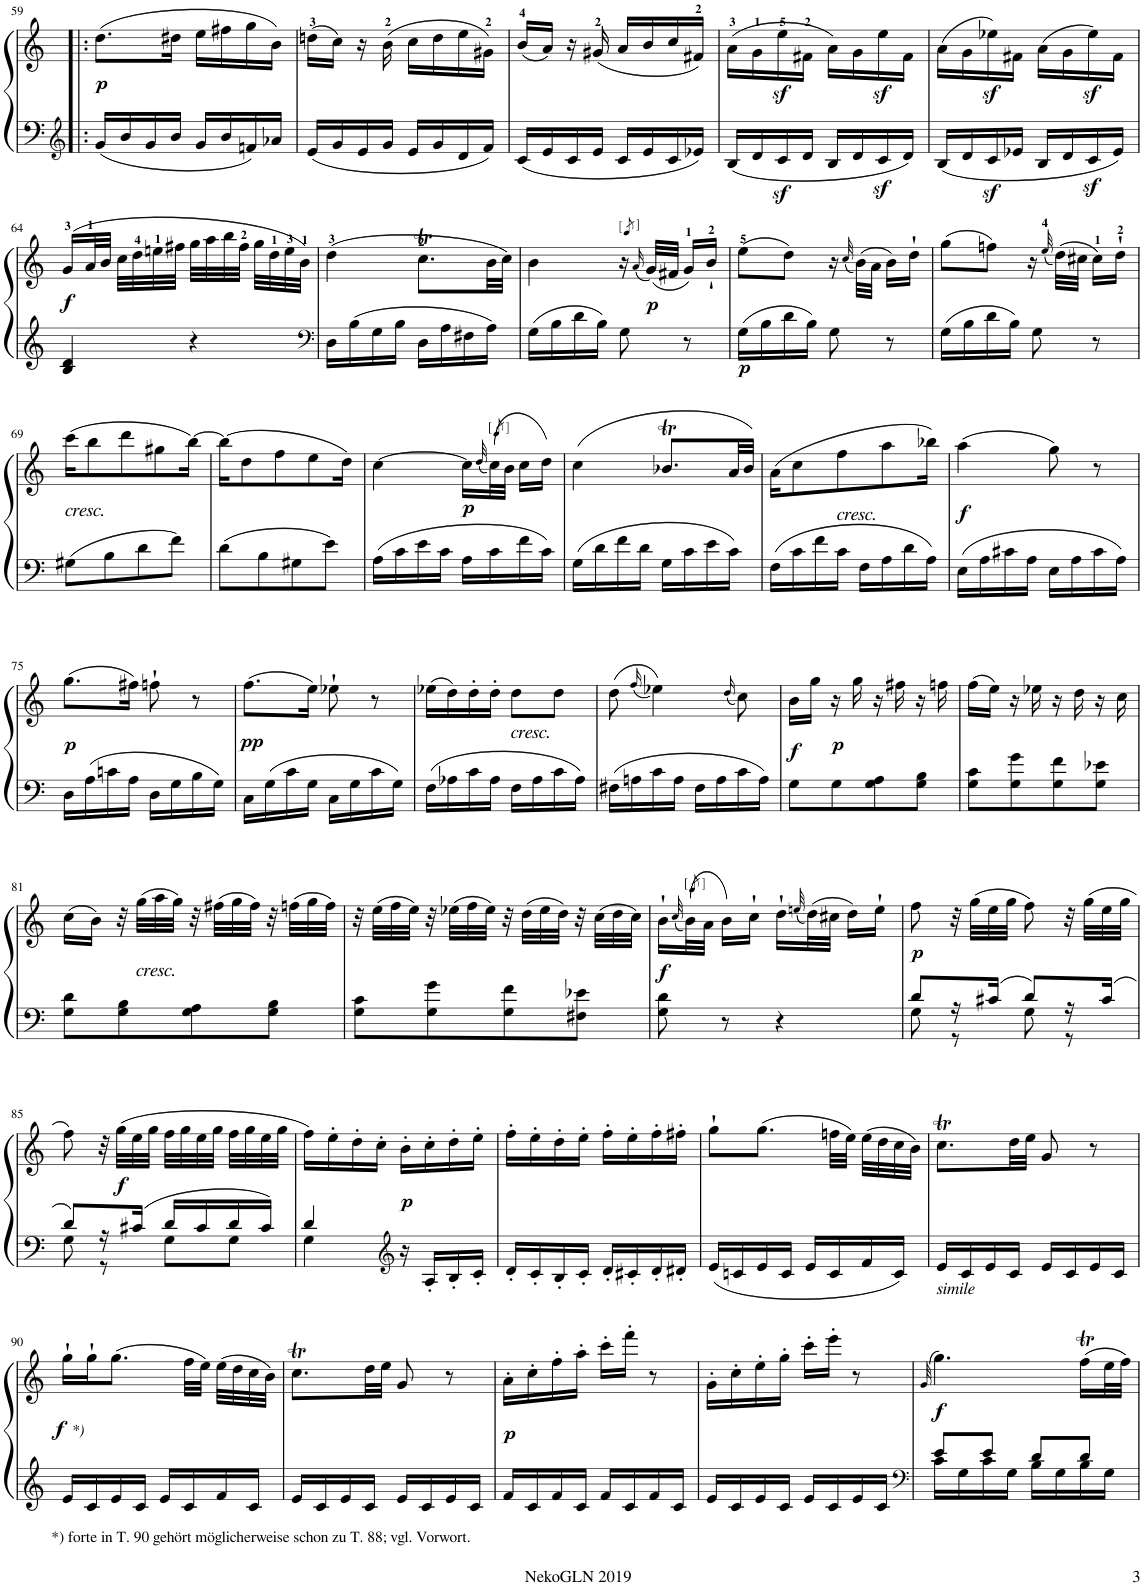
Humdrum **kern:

**kern	**kern	**dynam
*part1	*part1	*part1
*staff2	*staff1	*staff1/2
*I"Piano	*	*
*I'Pno.	*	*
!!LO:PB:g=z
*clefG2	*clefG2	*
*k[]	*k[]	*
*M2/4	*M2/4	*
=59!|:	=59!|:	=59!|:
!	!	!LO:DY:b
16g/LL	(8.dd\L	p
16b/	.	.
16g/	.	.
16b/JJ	16dd#X\Jk	.
16g/LL	16ee\LL	.
16b/	16ff#X\	.
16fn/	16gg\	.
16a-X/JJ	16b\JJ)	.
=60	=60	=60
16e/LL	(16ddn\LL	.
16g/	16cc\JJ)	.
16e/	16r	.
16g/JJ	(16b\	.
16e/LL	16cc\LL	.
16g/	16dd\	.
16d/	16ee\	.
16f/JJ	16g#X\JJ)	.
=61	=61	=61
16c/LL	(16b/LL	.
16e/	16a/JJ)	.
16c/	16r	.
16e/JJ	(16g#X/	.
16c/LL	16a/LL	.
16e/	16b/	.
16c/	16cc/	.
16e-X/JJ	16f#X/JJ)	.
=62	=62	=62
16B/LL	(16a\LL	.
16d/	16g\	.
16cz>/	16ee\	.
16d/JJ	16f#X\JJ	.
16B/LL	16a\LL)	.
16d/	16g\	.
16cz>/	16ee\	.
16d/JJ	16f#\JJ	.
=63	=63	=63
16B/LL	(16a\LL	.
16d/	16g\	.
16cz>/	16ee-X\)	.
16e-X/JJ	16f#X\JJ	.
16B/LL	(16a\LL	.
16d/	16g\	.
16cz>/	16ee-\)	.
16e-/JJ	16f#\JJ	.
!!LO:LB:g=z
=64	=64	=64
!	!	!LO:DY:b
4B/ 4d/	(16g/LL	f
.	32a/L	.
.	32b/JJJ	.
.	32cc\LLL	.
.	32dd\	.
.	32een\	.
.	32ff#X\JJJ	.
4r	32gg\LLL	.
.	32aa\	.
.	32bb\	.
.	32ff#\JJJ	.
.	32gg\LLL	.
.	32dd\	.
.	32ee\	.
.	32b\JJJ)	.
=65	=65	=65
*clefF4	*	*
16D\LL	(4dd\	.
16B\	.	.
16G\	.	.
16B\JJ	.	.
16D\LL	8.ccT\L	.
16A\	.	.
16F#X\	.	.
16A\JJ	32b\LL	.
.	32cc\JJJ)	.
=66	=66	=66
16G\LL	4b\	.
16B\	.	.
16d\	.	.
16B\JJ	.	.
8G\	16r	.
.	(16qa/	.
!	!	!LO:DY:b
.	(32g/LLL)	p
.	32f#X/JJJ	.
8r	16g/LL)	.
.	16b`/JJ	.
=67	=67	=67
!	!	!LO:DY:b=2
16G\LL	(8ee\L	p
16B\	.	.
16d\	8dd\J)	.
16B\JJ	.	.
8G\	16r	.
.	(32qcc/	.
.	(32b\LLL)	.
.	32a\JJJ	.
8r	16b\LL)	.
.	16dd`\JJ	.
=68	=68	=68
16G\LL	(8gg\L	.
16B\	.	.
16d\	8ffn\J)	.
16B\JJ	.	.
8G\	16r	.
.	(32qee/	.
.	(32dd\LLL)	.
.	32cc#X\JJJ	.
8r	16cc#\LL)	.
.	16dd`\JJ	.
!!LO:LB:g=z
=69	=69	=69
!	!LO:TX:b:i:t=cresc.	!
8G#X\L	(16ccc\KL	.
.	8bb\	.
8B\	.	.
.	8ddd\	.
8d\	.	.
.	8gg#X\	.
8f\J	.	.
.	[16bb\Jk)	.
=70	=70	=70
8d\L	(16bb\KL]	.
.	8dd\	.
8B\	.	.
.	8ff\	.
8G#X\	.	.
.	8ee\	.
8e\J	.	.
.	16dd\Jk)	.
=71	=71	=71
16A\LL	[4cc\	.
16c\	.	.
16e\	.	.
16c\JJ	.	.
!	!	!LO:DY:b
16A\LL	16cc\LL]	p
.	(32qdd/	.
16c\	(32cc\L)	.
.	32b\JJJ	.
16f\	16cc\LL	.
16c\JJ	16dd\JJ)	.
=72	=72	=72
16G\LL	(4cc\	.
16d\	.	.
16f\	.	.
16d\JJ	.	.
16G\LL	8.b-XT/L	.
16c\	.	.
16e\	.	.
16c\JJ	32a/LL	.
.	32b-/JJJ)	.
=73	=73	=73
16F\LL	(16a\KL	.
16c\	8cc\	.
16f\	.	.
!	!LO:TX:b:i:t=cresc.	!
16c\JJ	8ff\	.
16F\LL	.	.
16A\	8aa\	.
16d\	.	.
16A\JJ	16bb-X\Jk)	.
=74	=74	=74
!	!	!LO:DY:b
16E\LL	(4aa\	f
16A\	.	.
16c#X\	.	.
16A\JJ	.	.
16E\LL	8gg\)	.
16A\	.	.
16c#\	8r	.
16A\JJ	.	.
!!LO:LB:g=z
=75	=75	=75
!	!	!LO:DY:b
16D\LL	(8.gg\L	p
16A\	.	.
16cn\	.	.
16A\JJ	16ff#X\Jk)	.
16D\LL	8ffn`\	.
16G\	.	.
16B\	8r	.
16G\JJ	.	.
=76	=76	=76
!	!	!LO:DY:b
16C\LL	(8.ff\L	pp
16G\	.	.
16c\	.	.
16G\JJ	16ee\Jk)	.
16C\LL	8ee-X`\	.
16G\	.	.
16c\	8r	.
16G\JJ	.	.
=77	=77	=77
16F\LL	(16ee-X\LL	.
16A-X\	16dd\)	.
16c\	16dd'\	.
16A-\JJ	16dd'\JJ	.
!	!LO:TX:b:i:t=cresc.	!
16F\LL	8dd\L	.
16A-\	.	.
16c\	8dd\J	.
16A-\JJ	.	.
=78	=78	=78
16F#X\LL	(8dd\	.
16An\	.	.
.	(16qff/	.
16c\	4ee-X\))	.
16A\JJ	.	.
16F#\LL	.	.
16A\	.	.
.	(16qdd/	.
16c\	8cc\)	.
16A\JJ	.	.
=79	=79	=79
!	!	!LO:DY:a=2
8G\L	16b\LL	f
.	16gg\JJ	.
!	!	!LO:DY:a=2
8G\	16r	p
.	16gg\	.
8G\ 8A\	16r	.
.	16ff#X\	.
8G\ 8B\J	16r	.
.	16ffn\	.
=80	=80	=80
8G\ 8c\L	(16ff\LL	.
.	16ee\JJ)	.
8G\ 8g\	16r	.
.	16ee-X\	.
8G\ 8f\	16r	.
.	16dd\	.
8G\ 8e-X\J	16r	.
.	16cc\	.
!!LO:LB:g=z
=81	=81	=81
8G\ 8d\L	(16cc\LL	.
.	16b\JJ)	.
8G\ 8B\	32r	.
!	!LO:TX:b:i:t=cresc.	!
.	(32gg\LLL	.
.	32aa\	.
.	32gg\JJJ)	.
8G\ 8A\	32r	.
.	(32ff#X\LLL	.
.	32gg\	.
.	32ff#\JJJ)	.
8G\ 8B\J	32r	.
.	(32ffn\LLL	.
.	32gg\	.
.	32ff\JJJ)	.
=82	=82	=82
8G\ 8c\L	32r	.
.	(32ee\LLL	.
.	32ff\	.
.	32ee\JJJ)	.
8G\ 8g\	32r	.
.	(32ee-X\LLL	.
.	32ff\	.
.	32ee-\JJJ)	.
8G\ 8f\	32r	.
.	(32dd\LLL	.
.	32ee-\	.
.	32dd\JJJ)	.
8F#X\ 8e-X\J	32r	.
.	(32cc\LLL	.
.	32dd\	.
.	32cc\JJJ)	.
=83	=83	=83
!	!	!LO:DY:b
8G\ 8d\	16b`\LL	f
.	(32qcc/	.
.	(32b\L)	.
.	32a\JJJ	.
8r	16b\LL)	.
.	16cc`\JJ	.
4r	16dd`\LL	.
.	(32qeen/	.
.	(32dd\L)	.
.	32cc#X\JJJ	.
.	16dd\LL)	.
.	16ee`\JJ	.
=84	=84	=84
*^	*	*
!	!	!	!LO:DY:b
8d/L	8G\	8ff\	p
16r	8r	32r	.
.	.	(32gg\LLL	.
16c#X/JJ	.	32ee\	.
.	.	32gg\JJJ	.
8d/L	8G\	8ff\)	.
16r	8r	32r	.
.	.	(32gg\LLL	.
16c#/JJ	.	32ee\	.
.	.	32gg\JJJ	.
!!LO:LB:g=z
=85	=85	=85	=85
8d/L	8G\	8ff\)	.
16r	8r	32r	.
!	!	!	!LO:DY:b
.	.	(32gg\LLL	f
16c#X/JJ	.	32ee\	.
.	.	32gg\JJJ	.
16d/LL	8G\L	32ff\LLL	.
.	.	32gg\	.
16c#/	.	32ee\	.
.	.	32gg\JJJ	.
16d/	8G\J	32ff\LLL	.
.	.	32gg\	.
16c#/JJ	.	32ee\	.
.	.	32gg\JJJ	.
=86	=86	=86	=86
4d/	4G\	16ff\LL)	.
.	.	16ee'\	.
.	.	16dd'\	.
.	.	16cc'\JJ	.
*clefG2	*	*	*
!	!	!	!LO:DY:b
16r	4ryy	16b'\LL	p
16A'/LL	.	16cc'\	.
16B'/	.	16dd'\	.
16c'/JJ	.	16ee'\JJ	.
*v	*v	*	*
=87	=87	=87
16d'/LL	16ff'\LL	.
16c'/	16ee'\	.
16B'/	16dd'\	.
16c'/JJ	16ee'\JJ	.
16d'/LL	16ff'\LL	.
16c#X'/	16ee'\	.
16d'/	16ff'\	.
16d#X'/JJ	16ff#X'\JJ	.
=88	=88	=88
16e/LL	8gg`\L	.
16cn/	.	.
16e/	(8.gg\J	.
16c/JJ	.	.
16e/LL	.	.
16c/	32ffn\LLL	.
.	32ee\JJJ)	.
16f/	(32ee\LLL	.
.	32dd\	.
16c/JJ	32cc\	.
.	32b\JJJ)	.
=89	=89	=89
!LO:TX:b:i:t=simile	!	!
16e/LL	8.ccT\L	.
16c/	.	.
16e/	.	.
16c/JJ	32dd\LL	.
.	32ee\JJJ	.
16e/LL	8g/	.
16c/	.	.
16e/	8r	.
16c/JJ	.	.
!!LO:LB:g=z
=90	=90	=90
!	!	!LO:DY:b
!	!	!LO:DY:n=1:b
16e/LL	16gg`\LL	f other-dynamics
16c/	16gg`\J	.
16e/	(8.gg\J	.
16c/JJ	.	.
16e/LL	.	.
16c/	32ff\LLL	.
.	32ee\JJJ)	.
16f/	(32ee\LLL	.
.	32dd\	.
16c/JJ	32cc\	.
.	32b\JJJ)	.
=91	=91	=91
!LO:TX:b:t=*) forte in T. 90 gehört möglicherweise schon zu T. 88; vgl. Vorwort.	!	!
16e/LL	8.ccT\L	.
16c/	.	.
16e/	.	.
16c/JJ	32dd\LL	.
.	32ee\JJJ	.
16e/LL	8g/	.
16c/	.	.
16e/	8r	.
16c/JJ	.	.
=92	=92	=92
!	!	!LO:DY:a=2
16f/LL	16a'\LL	p
16c/	16cc'\	.
16f/	16ff'\	.
16c/JJ	16aa'\JJ	.
16f/LL	16ccc'\LL	.
16c/	16fff'\JJ	.
16f/	8r	.
16c/JJ	.	.
=93	=93	=93
16e/LL	16g'\LL	.
16c/	16cc'\	.
16e/	16ee'\	.
16c/JJ	16gg'\JJ	.
16e/LL	16ccc'\LL	.
16c/	16eee'\JJ	.
16e/	8r	.
16c/JJ	.	.
=94	=94	=94
*clefF4	*	*
.	(>32qg/	.
*^	*	*
!	!	!	!LO:DY:b
8e/L	16c\LL	4.gg\)	f
.	16G\	.	.
8e/J	16c\	.	.
.	16G\JJ	.	.
8d/L	16B\LL	.	.
.	16G\	.	.
8d/J	16B\	(16ffT\LL	.
.	16G\JJ	32ee\L	.
.	.	32ff\JJJ)	.
*v	*v	*	*
=	=	=
*-	*-	*-
